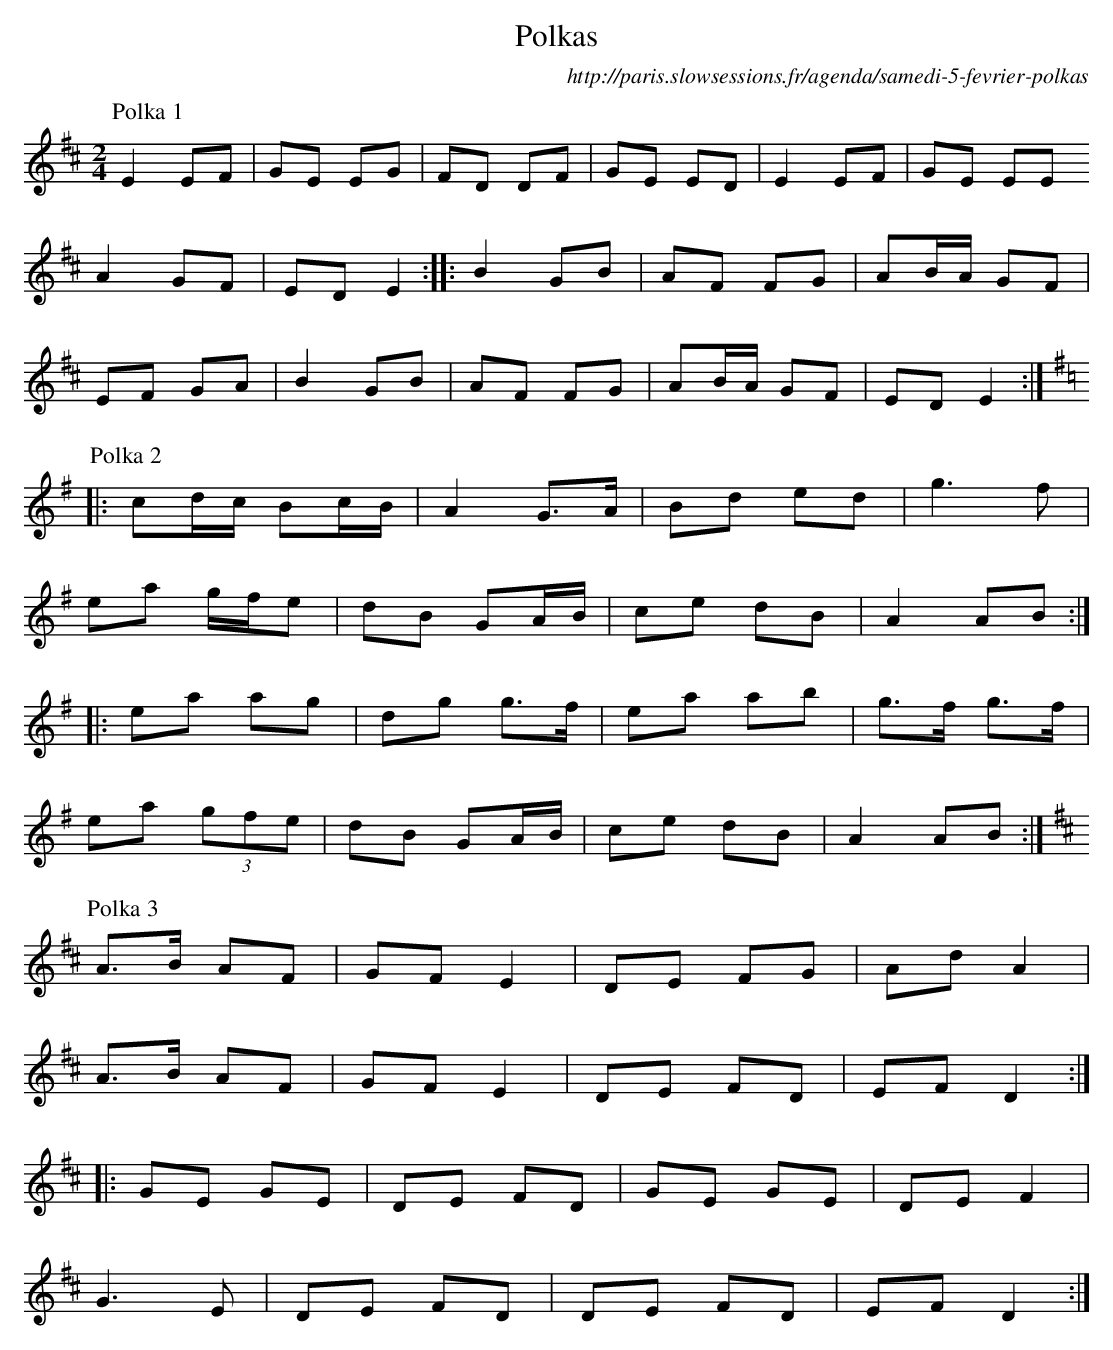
X:1
T:Polkas
O:http://paris.slowsessions.fr/agenda/samedi-5-fevrier-polkas
M:2/4
L:1/8
K:D
P:Polka 1
E2 EF |GE EG| FD DF| GE ED| E2 EF| GE EE
A2 GF |ED E2:||:B2 GB |AF FG|AB/A/ GF|
EF GA| B2 GB| AF FG |AB/A/ GF|ED E2:|
K:G
P: Polka 2
|:cd/c/ Bc/B/|A2 G>A|Bd ed|g2>f2|
ea g/f/e|dB GA/B/|ce dB |A2AB:|
|:ea ag| dg g>f|ea ab|g>f g>f|
ea (3gfe | dB GA/B/|ce dB|A2 AB:|
K:D
P:Polka 3
A>B AF|GFE2|DE FG|Ad A2|
A>B AF|GFE2| DE FD|EFD2:|
|:GE GE|DE FD|GE GE |DE F2|
G2>E2|DE FD|DE FD |EF D2:|
